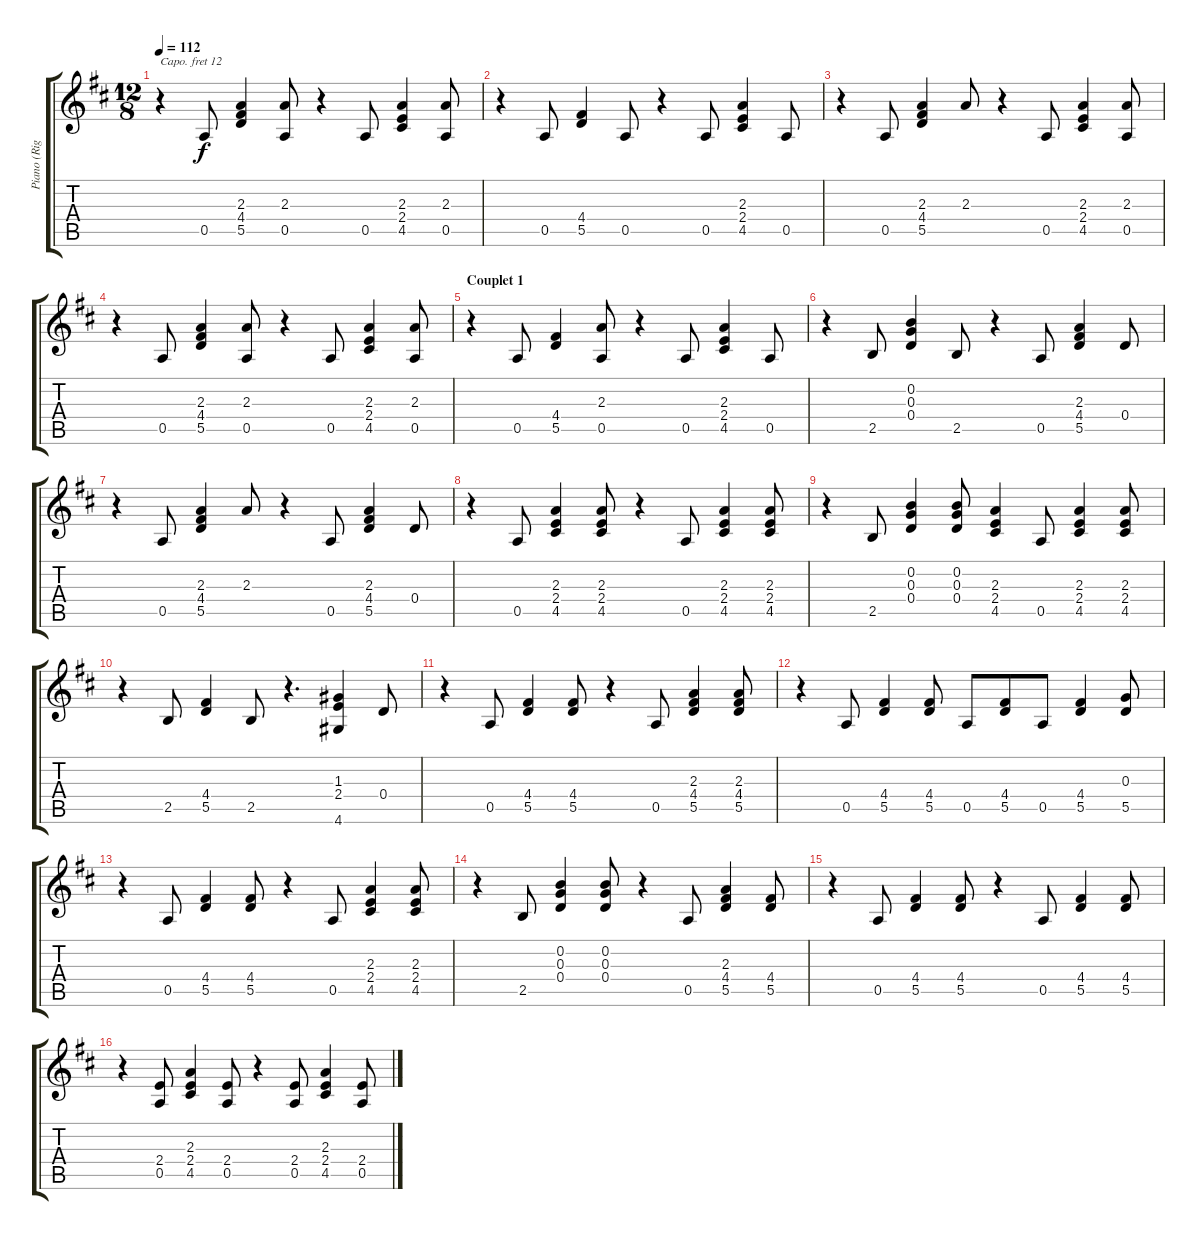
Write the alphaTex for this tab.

\track ("Piano (Right Hand)" "Piano (Rig") {instrument acousticgrandpiano}
\staff {score tabs}
\capo 12
\tuning (E4 B3 G3 D3 A2 E2) {hide}
\ts (12 8)
\tempo 112
\clef g2
\ks d
r.4{dy f instrument acousticgrandpiano} 0.5.8 (2.3 4.4 5.5).4 (2.3 0.5).8 r.4 0.5.8 (2.3 2.4 4.5).4 (2.3 0.5).8 |
r.4 0.5.8 (4.4 5.5).4 0.5.8 r.4 0.5.8 (2.3 2.4 4.5).4 0.5.8 |
r.4 0.5.8 (2.3 4.4 5.5).4 2.3.8 r.4 0.5.8 (2.3 2.4 4.5).4 (2.3 0.5).8 |
r.4 0.5.8 (2.3 4.4 5.5).4 (2.3 0.5).8 r.4 0.5.8 (2.3 2.4 4.5).4 (2.3 0.5).8 |
\section ("" "Couplet 1")
r.4 0.5.8 (4.4 5.5).4 (2.3 0.5).8 r.4 0.5.8 (2.3 2.4 4.5).4 0.5.8 |
r.4 2.5.8 (0.2 0.3 0.4).4 2.5.8 r.4 0.5.8 (2.3 4.4 5.5).4 0.4.8 |
r.4 0.5.8 (2.3 4.4 5.5).4 2.3.8 r.4 0.5.8 (2.3 4.4 5.5).4 0.4.8 |
r.4 0.5.8 (2.3 2.4 4.5).4 (2.3 2.4 4.5).8 r.4 0.5.8 (2.3 2.4 4.5).4 (2.3 2.4 4.5).8 |
r.4 2.5.8 (0.2 0.3 0.4).4 (0.2 0.3 0.4).8 (2.3 2.4 4.5).4 0.5.8 (2.3 2.4 4.5).4 (2.3 2.4 4.5).8 |
r.4 2.5.8 (4.4 5.5).4 2.5.8 r.4{d} (1.3 2.4 4.6).4 0.4.8 |
r.4 0.5.8 (4.4 5.5).4 (4.4 5.5).8 r.4 0.5.8 (2.3 4.4 5.5).4 (2.3 4.4 5.5).8 |
r.4 0.5.8 (4.4 5.5).4 (4.4 5.5).8 0.5.8 (4.4 5.5).8 0.5.8 (4.4 5.5).4 (0.3 5.5).8 |
r.4 0.5.8 (4.4 5.5).4 (4.4 5.5).8 r.4 0.5.8 (2.3 2.4 4.5).4 (2.3 2.4 4.5).8 |
r.4 2.5.8 (0.2 0.3 0.4).4 (0.2 0.3 0.4).8 r.4 0.5.8 (2.3 4.4 5.5).4 (4.4 5.5).8 |
r.4 0.5.8 (4.4 5.5).4 (4.4 5.5).8 r.4 0.5.8 (4.4 5.5).4 (4.4 5.5).8 |
r.4 (2.4 0.5).8 (2.3 2.4 4.5).4 (2.4 0.5).8 r.4 (2.4 0.5).8 (2.3 2.4 4.5).4 (2.4 0.5).8
